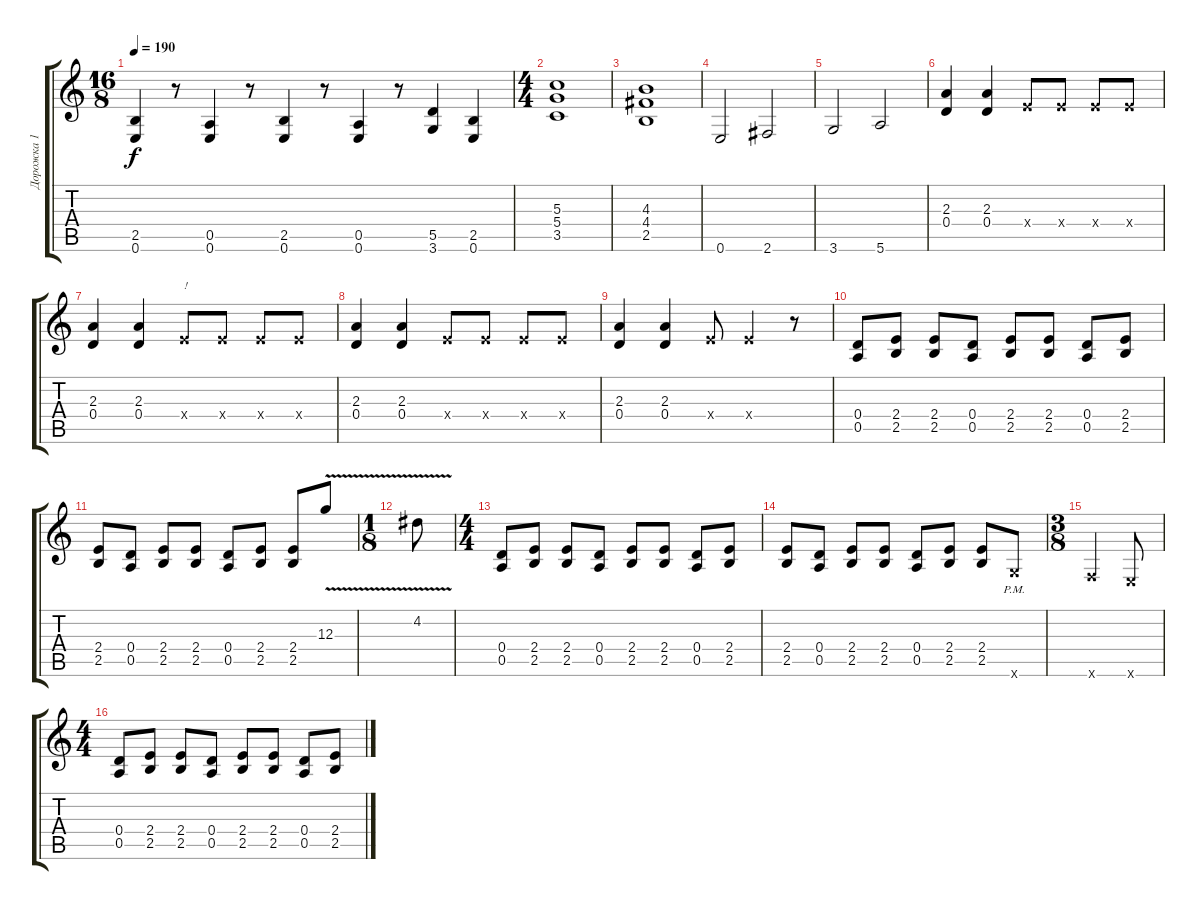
\track ("Дорожка 1" "Дорожка 1") {instrument distortionguitar}
\staff {score tabs}
\tuning (E4 B3 G3 D3 A2 E2) {hide}
\ts (16 8)
\tempo 190
\clef g2
\ks c
(2.5 0.6).4{dy f} r.8 (0.5 0.6).4 r.8 (2.5 0.6).4 r.8 (0.5 0.6).4 r.8 (5.5 3.6).4 (2.5 0.6).4 |
\ts (4 4)
(5.3 5.4 3.5).1 |
(4.3 4.4 2.5).1 |
0.6.2 2.6.2 |
3.6.2 5.6.2 |
(2.3 0.4).4 (2.3 0.4).4 2.4{x}.8 2.4{x}.8 2.4{x}.8 2.4{x}.8 |
(2.3 0.4).4 (2.3 0.4).4 2.4{x}.8{txt "!"} 2.4{x}.8 2.4{x}.8 2.4{x}.8 |
(2.3 0.4).4 (2.3 0.4).4 2.4{x}.8 2.4{x}.8 2.4{x}.8 2.4{x}.8 |
(2.3 0.4).4 (2.3 0.4).4 2.4{x}.8 2.4{x}.4 r.8 |
(0.4 0.5).8 (2.4 2.5).8 (2.4 2.5).8 (0.4 0.5).8 (2.4 2.5).8 (2.4 2.5).8 (0.4 0.5).8 (2.4 2.5).8 |
(2.4 2.5).8 (0.4 0.5).8 (2.4 2.5).8 (2.4 2.5).8 (0.4 0.5).8 (2.4 2.5).8 (2.4 2.5).8 12.3{v}.8 |
\ts (1 8)
4.2{v}.8 |
\ts (4 4)
(0.4 0.5).8 (2.4 2.5).8 (2.4 2.5).8 (0.4 0.5).8 (2.4 2.5).8 (2.4 2.5).8 (0.4 0.5).8 (2.4 2.5).8 |
(2.4 2.5).8 (0.4 0.5).8 (2.4 2.5).8 (2.4 2.5).8 (0.4 0.5).8 (2.4 2.5).8 (2.4 2.5).8 3.6{pm x}.8 |
\ts (3 8)
1.6{x}.4 0.6{x}.8 |
\ts (4 4)
(0.4 0.5).8 (2.4 2.5).8 (2.4 2.5).8 (0.4 0.5).8 (2.4 2.5).8 (2.4 2.5).8 (0.4 0.5).8 (2.4 2.5).8
